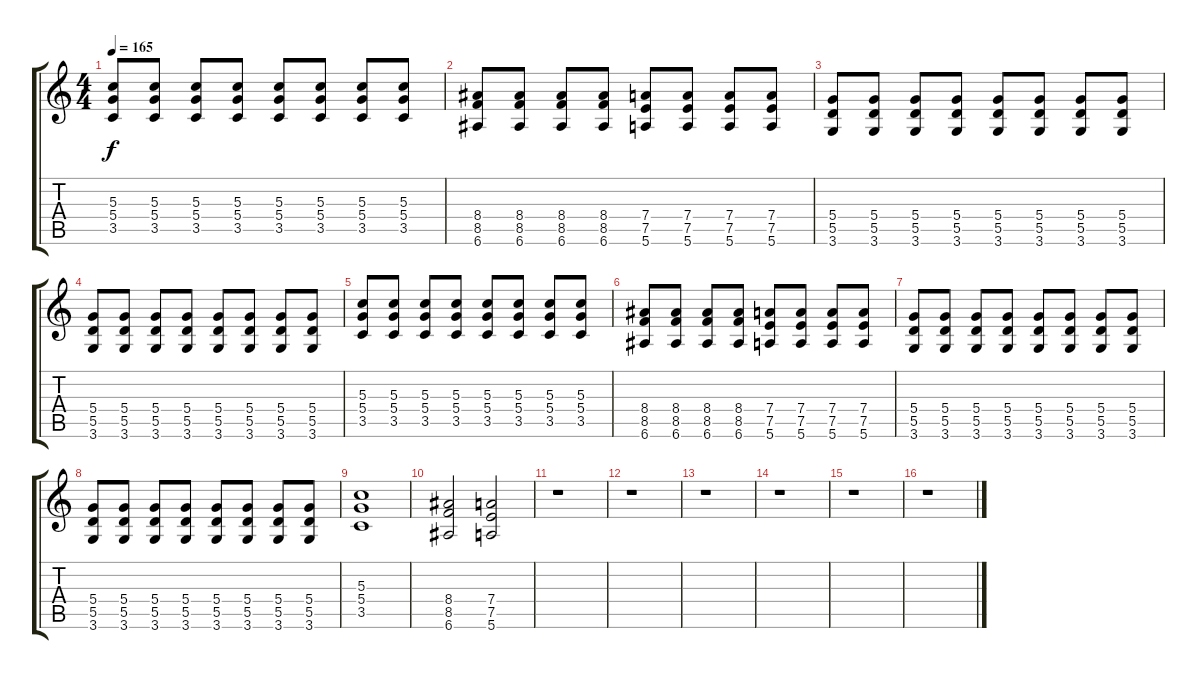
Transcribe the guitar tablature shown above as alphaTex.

\track "" {instrument overdrivenguitar}
\staff {score tabs}
\tuning (E4 B3 G3 D3 A2 E2) {hide}
\ts (4 4)
\tempo 165
\clef g2
\ks c
(5.3 5.4 3.5).8{dy f} (5.3 5.4 3.5).8 (5.3 5.4 3.5).8 (5.3 5.4 3.5).8 (5.3 5.4 3.5).8 (5.3 5.4 3.5).8 (5.3 5.4 3.5).8 (5.3 5.4 3.5).8 |
(8.4 8.5 6.6).8 (8.4 8.5 6.6).8 (8.4 8.5 6.6).8 (8.4 8.5 6.6).8 (7.4 7.5 5.6).8 (7.4 7.5 5.6).8 (7.4 7.5 5.6).8 (7.4 7.5 5.6).8 |
(5.4 5.5 3.6).8 (5.4 5.5 3.6).8 (5.4 5.5 3.6).8 (5.4 5.5 3.6).8 (5.4 5.5 3.6).8 (5.4 5.5 3.6).8 (5.4 5.5 3.6).8 (5.4 5.5 3.6).8 |
(5.4 5.5 3.6).8 (5.4 5.5 3.6).8 (5.4 5.5 3.6).8 (5.4 5.5 3.6).8 (5.4 5.5 3.6).8 (5.4 5.5 3.6).8 (5.4 5.5 3.6).8 (5.4 5.5 3.6).8 |
(5.3 5.4 3.5).8 (5.3 5.4 3.5).8 (5.3 5.4 3.5).8 (5.3 5.4 3.5).8 (5.3 5.4 3.5).8 (5.3 5.4 3.5).8 (5.3 5.4 3.5).8 (5.3 5.4 3.5).8 |
(8.4 8.5 6.6).8 (8.4 8.5 6.6).8 (8.4 8.5 6.6).8 (8.4 8.5 6.6).8 (7.4 7.5 5.6).8 (7.4 7.5 5.6).8 (7.4 7.5 5.6).8 (7.4 7.5 5.6).8 |
(5.4 5.5 3.6).8 (5.4 5.5 3.6).8 (5.4 5.5 3.6).8 (5.4 5.5 3.6).8 (5.4 5.5 3.6).8 (5.4 5.5 3.6).8 (5.4 5.5 3.6).8 (5.4 5.5 3.6).8 |
(5.4 5.5 3.6).8 (5.4 5.5 3.6).8 (5.4 5.5 3.6).8 (5.4 5.5 3.6).8 (5.4 5.5 3.6).8 (5.4 5.5 3.6).8 (5.4 5.5 3.6).8 (5.4 5.5 3.6).8 |
(5.3 5.4 3.5).1 |
(8.4 8.5 6.6).2 (7.4 7.5 5.6).2 |
r.1 |
r.1 |
r.1 |
r.1 |
r.1 |
r.1
